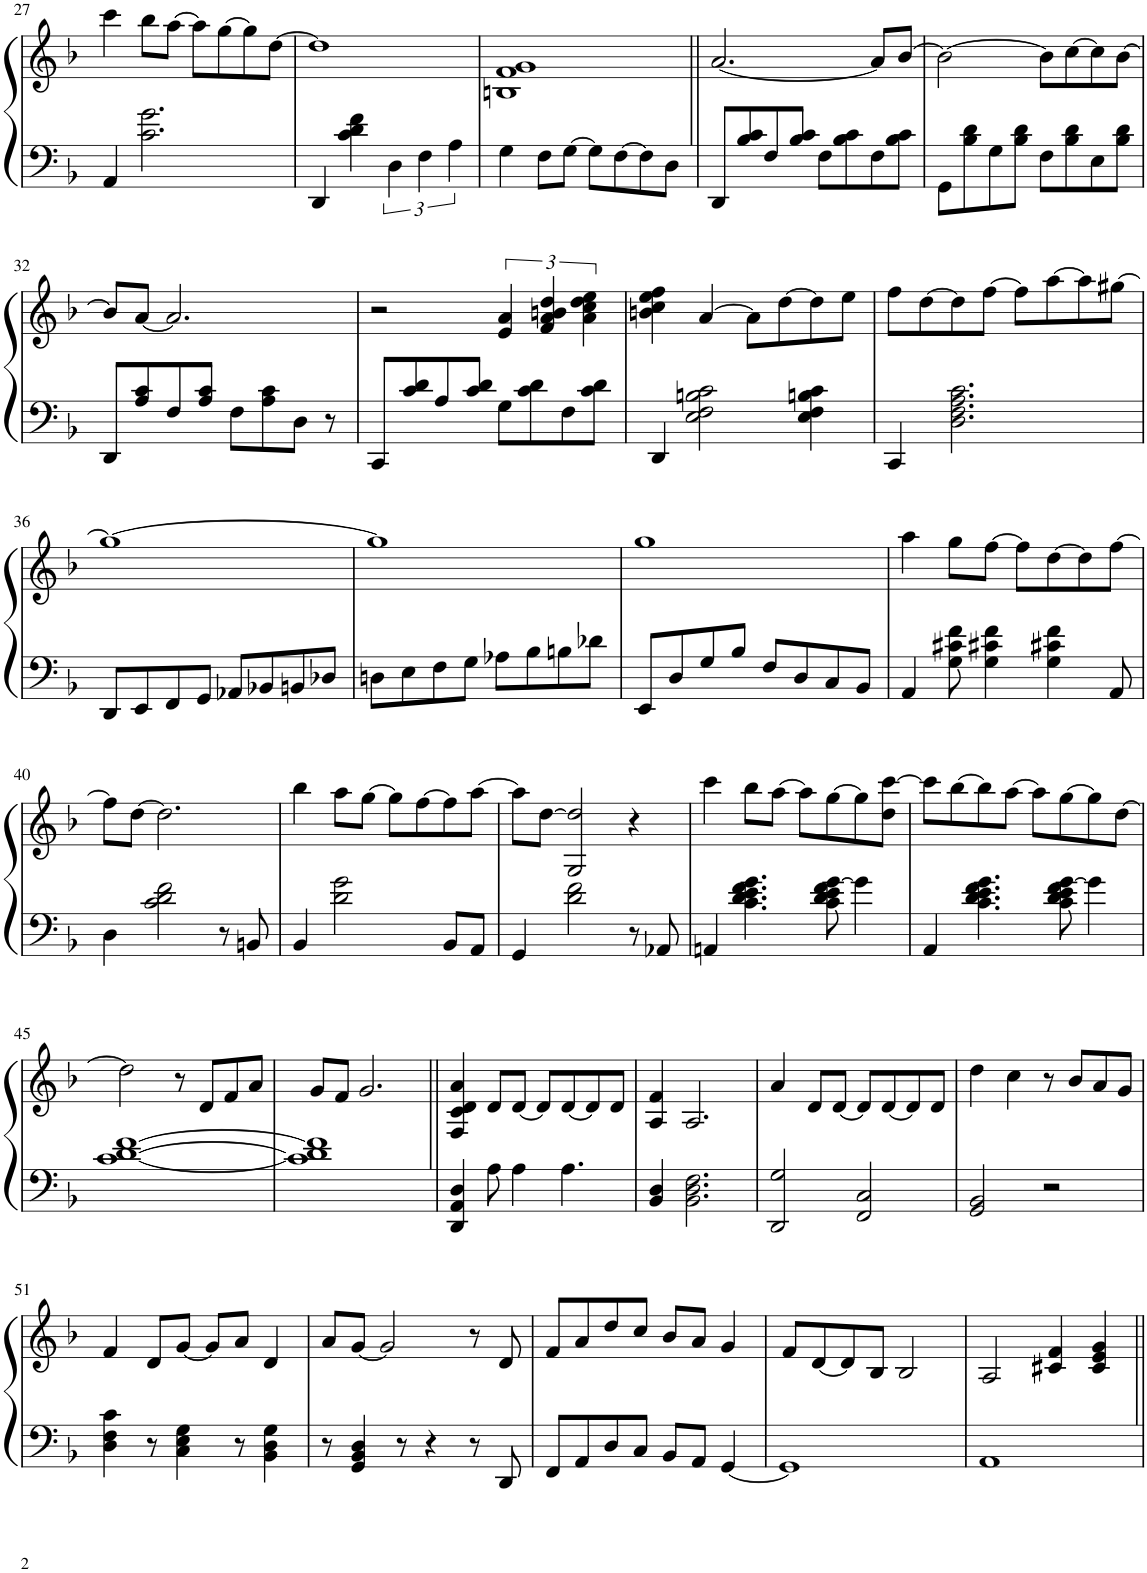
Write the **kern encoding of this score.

**kern	**kern
*part1	*part1
*staff2	*staff1
*I"Piano	*
*I'Pno.	*
!!LO:PB:g=z
*clefF4	*clefG2
*k[b-]	*k[b-]
*M4/4	*M4/4
=27	=27
4AA/	4ccc\
2.c\ 2.g\	8bb-\L
.	[8aa\J
.	8aa\L]
.	[8gg\
.	8gg\]
.	[8dd\J
=28	=28
4DD/	1dd]
4c\ 4d\ 4f\	.
6D\	.
6F\	.
6A\	.
=29	=29
4G\	1Bn 1f 1g
8F\L	.
[8G\J	.
8G\L]	.
[8F\	.
8F\]	.
8D\J	.
=30||	=30||
8DD/L	[2.a/
8B-/ 8c/	.
8F/	.
8B-/ 8c/J	.
8F\L	.
8B-\ 8c\	.
8F\	8a/L]
8B-\ 8c\J	[8b-/J
=31	=31
8GG\L	2b-\_
8B-\ 8d\	.
8G\	.
8B-\ 8d\J	.
8F\L	8b-\L]
8B-\ 8d\	[8cc\
8E\	8cc\]
8B-\ 8d\J	[8b-\J
!!LO:LB:g=z
=32	=32
8DD/L	8b-/L]
8A/ 8c/	[8a/J
8F/	2.a/]
8A/ 8c/J	.
8F\L	.
8A\ 8c\	.
8D\J	.
8r	.
=33	=33
8CC/L	2r
8c/ 8d/	.
8A/	.
8c/ 8d/J	.
8G\L	6e/ 6a/
8c\ 8d\	.
.	6f/ 6a/ 6bn/ 6dd/
8F\	.
.	6a\ 6cc\ 6dd\ 6ee\
8c\ 8d\J	.
=34	=34
4DD/	4bn\ 4cc\ 4ee\ 4ff\
2E\ 2F\ 2Bn\ 2c\	[4a/
.	8a\L]
.	[8dd\
4E\ 4F\ 4Bn\ 4c\	8dd\]
.	8ee\J
=35	=35
4CC/	8ff\L
.	[8dd\
2.D\ 2.F\ 2.A\ 2.c\	8dd\]
.	[8ff\J
.	8ff\L]
.	[8aa\
.	8aa\]
.	[8gg#X\J
!!LO:LB:g=z
=36	=36
8DD/L	1gg#_
8EE/	.
8FF/	.
8GG/J	.
8AA-X/L	.
8BB-X/	.
8BBn/	.
8D-X/J	.
=37	=37
8Dn\L	1gg#]
8E\	.
8F\	.
8G\J	.
8A-X\L	.
8B-\	.
8Bn\	.
8d-X\J	.
=38	=38
8EE/L	1gg
8D/	.
8G/	.
8B-/J	.
8F/L	.
8D/	.
8C/	.
8BB-/J	.
=39	=39
4AA/	4aa\
8G\ 8c#X\ 8f\	8gg\L
4G\ 4c#X\ 4f\	[8ff\J
.	8ff\L]
4G\ 4c#X\ 4f\	[8dd\
.	8dd\]
8AA/	[8ff\J
!!LO:LB:g=z
=40	=40
4D\	8ff\L]
.	[8dd\J
2c\ 2d\ 2f\	2.dd\]
8r	.
8BBn/	.
=41	=41
4BB-/	4bb-\
2d\ 2g\	8aa\L
.	[8gg\J
.	8gg\L]
.	[8ff\
8BB-/L	8ff\]
8AA/J	[8aa\J
=42	=42
4GG/	8aa\L]
.	[8dd\J
2d\ 2f\	2G/ 2dd/]
8r	4r
8AA-X/	.
=43	=43
4AAn/	4ccc\
4.c\ 4.d\ 4.e\ 4.f\ 4.g\	8bb-\L
.	[8aa\J
.	8aa\L]
8c\ 8d\ 8e\ 8f\ [8g\	[8gg\
4g\]	8gg\]
.	8dd\ [8ccc\J
=44	=44
4AA/	8ccc\L]
.	[8bb-\
4.c\ 4.d\ 4.e\ 4.f\ 4.g\	8bb-\]
.	[8aa\J
.	8aa\L]
8c\ 8d\ 8e\ 8f\ [8g\	[8gg\
4g\]	8gg\]
.	[8dd\J
!!LO:LB:g=z
=45	=45
[1c [1d [1f	2dd\]
.	8r
.	8d/L
.	8f/
.	8a/J
=46	=46
1c] 1d] 1f]	8g/L
.	8f/J
.	2.g/
=47||	=47||
4DD/ 4AA/ 4D/	4F/ 4c/ 4d/ 4a/
8A\	8d/L
4A\	[8d/J
.	8d/L]
4.A\	[8d/
.	8d/]
.	8d/J
=48	=48
4BB-/ 4D/	4A/ 4f/
2.BB-\ 2.D\ 2.F\	2.A/
=49	=49
2DD/ 2G/	4a/
.	8d/L
.	[8d/J
2FF/ 2C/	8d/L]
.	[8d/
.	8d/]
.	8d/J
=50	=50
2GG/ 2BB-/	4dd\
.	4cc\
2r	8r
.	8b-/L
.	8a/
.	8g/J
!!LO:LB:g=z
=51	=51
4D\ 4F\ 4c\	4f/
8r	8d/L
4C\ 4E\ 4G\	[8g/J
.	8g/L]
8r	8a/J
4BB-\ 4D\ 4G\	4d/
=52	=52
8r	8a/L
4GG/ 4BB-/ 4D/	[8g/J
.	2g/]
8r	.
4r	.
8r	8r
8DD/	8d/
=53	=53
8FF/L	8f/L
8AA/	8a/
8D/	8dd/
8C/J	8cc/J
8BB-/L	8b-/L
8AA/J	8a/J
[4GG/	4g/
=54	=54
1GG]	8f/L
.	[8d/
.	8d/]
.	8B-/J
.	2B-/
=55	=55
1AA	2A/
.	4c#X/ 4f/
.	4c#/ 4e/ 4g/
=||	=||
*-	*-
